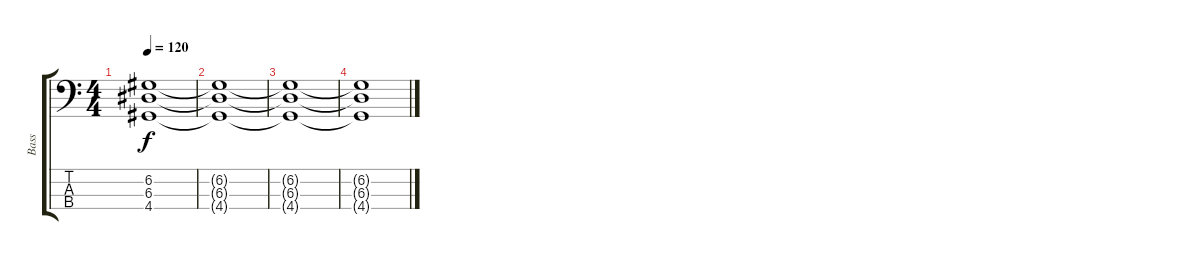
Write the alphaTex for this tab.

\track ("Bass" "Bass") {instrument electricbasspick}
\staff {score tabs}
\tuning (G2 D2 A1 E1) {hide}
\ts (4 4)
\tempo 120
\clef f4
\ks c
(6.2{t} 6.3{t} 4.4{t}).1{dy f volume 11} |
(6.2{t} 6.3{t} 4.4{t}).1{volume 8} |
(6.2{t} 6.3{t} 4.4{t}).1{volume 5} |
(6.2{t} 6.3{t} 4.4{t}).1{volume 2}
